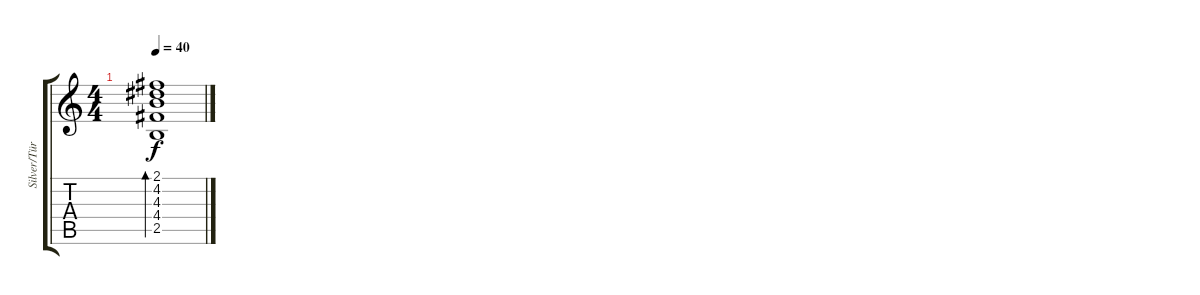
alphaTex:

\track ("Silver/Türk" "Silver/Tür") {instrument electricguitarclean}
\staff {score tabs}
\tuning (E4 B3 G3 D3 A2 E2) {hide}
\ts (4 4)
\tempo 40
\clef g2
\ks c
(2.1 4.2 4.3 4.4 2.5).1{bd 120 dy f}
